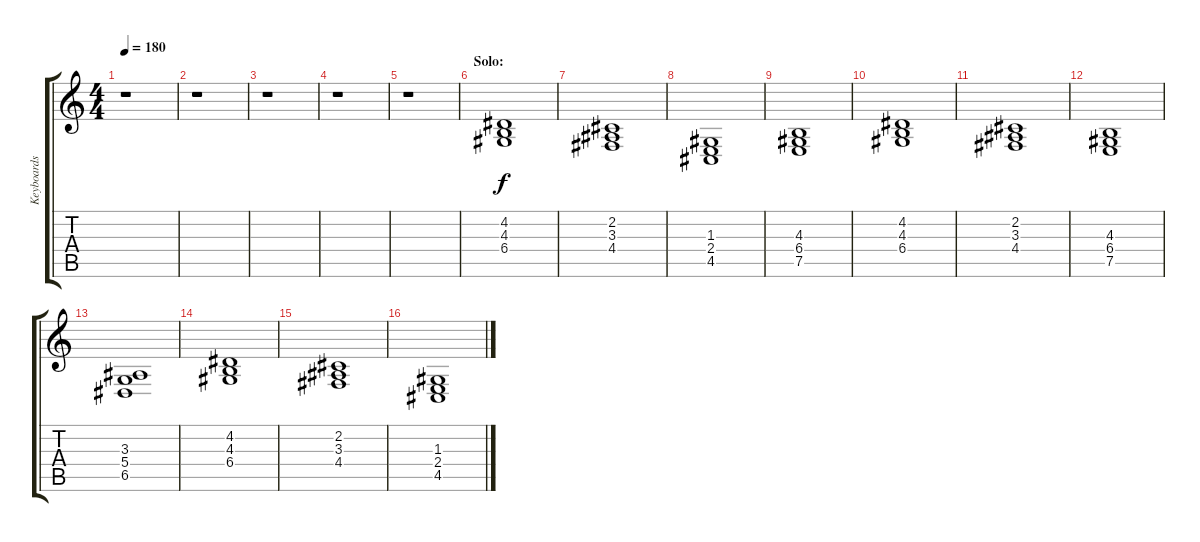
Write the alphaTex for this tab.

\track ("Keyboards" "Keyboards") {instrument stringensemble1}
\staff {score tabs}
\tuning (E4 B3 G3 D3 A2 E2) {hide}
\ts (4 4)
\tempo 180
\clef g2
\ks c
r.1{dy f} |
r.1 |
r.1 |
r.1 |
r.1 |
\section ("" "Solo:")
(4.2 4.3 6.4).1 |
(2.2 3.3 4.4).1 |
(1.3 2.4 4.5).1 |
(4.3 6.4 7.5).1 |
(4.2 4.3 6.4).1 |
(2.2 3.3 4.4).1 |
(4.3 6.4 7.5).1 |
(3.3 5.4 6.5).1 |
(4.2 4.3 6.4).1 |
(2.2 3.3 4.4).1 |
(1.3 2.4 4.5).1
